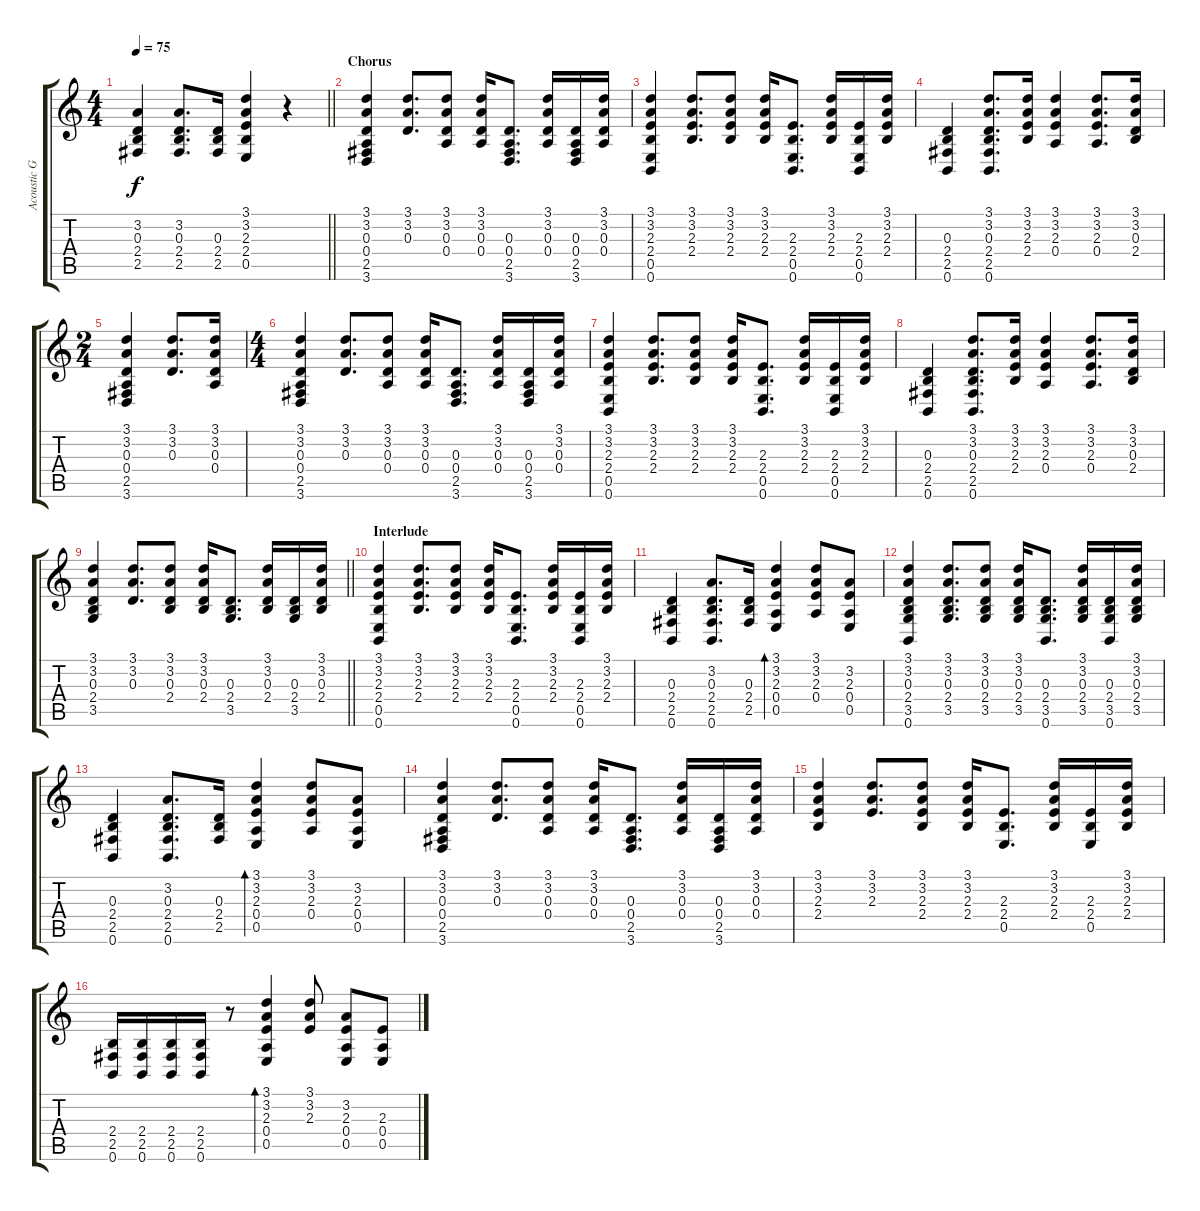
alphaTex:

\track ("Acoustic Guitar" "Acoustic G") {instrument acousticguitarsteel}
\staff {score tabs}
\tuning (B3 Gb3 D3 A2 E2 B1) {hide}
\ts (4 4)
\tempo 75
\clef g2
\barLineRight lightlight
\ks c
(3.2 0.3 2.4 2.5).4{dy f} (3.2 0.3 2.4 2.5).8{d} (0.3 2.4 2.5).16 (3.1 3.2 2.3 2.4 0.5).4 r.4 |
\section ("" "Chorus")
(3.1 3.2 0.3 0.4 2.5 3.6).4 (3.1 3.2 0.3).8{d} (3.1 3.2 0.3 0.4).8 (3.1 3.2 0.3 0.4).16 (0.3 0.4 2.5 3.6).8{d} (3.1 3.2 0.3 0.4).16 (0.3 0.4 2.5 3.6).16 (3.1 3.2 0.3 0.4).16 |
(3.1 3.2 2.3 2.4 0.5 0.6).4 (3.1 3.2 2.3 2.4).8{d} (3.1 3.2 2.3 2.4).8 (3.1 3.2 2.3 2.4).16 (2.3 2.4 0.5 0.6).8{d} (3.1 3.2 2.3 2.4).16 (2.3 2.4 0.5 0.6).16 (3.1 3.2 2.3 2.4).16 |
(0.3 2.4 2.5 0.6).4 (3.1 3.2 0.3 2.4 2.5 0.6).8{d} (3.1 3.2 2.3 2.4).16 (3.1 3.2 2.3 0.4).4 (3.1 3.2 2.3 0.4).8{d} (3.1 3.2 0.3 2.4).16 |
\ts (2 4)
(3.1 3.2 0.3 0.4 2.5 3.6).4 (3.1 3.2 0.3).8{d} (3.1 3.2 0.3 0.4).16 |
\ts (4 4)
(3.1 3.2 0.3 0.4 2.5 3.6).4 (3.1 3.2 0.3).8{d} (3.1 3.2 0.3 0.4).8 (3.1 3.2 0.3 0.4).16 (0.3 0.4 2.5 3.6).8{d} (3.1 3.2 0.3 0.4).16 (0.3 0.4 2.5 3.6).16 (3.1 3.2 0.3 0.4).16 |
(3.1 3.2 2.3 2.4 0.5 0.6).4 (3.1 3.2 2.3 2.4).8{d} (3.1 3.2 2.3 2.4).8 (3.1 3.2 2.3 2.4).16 (2.3 2.4 0.5 0.6).8{d} (3.1 3.2 2.3 2.4).16 (2.3 2.4 0.5 0.6).16 (3.1 3.2 2.3 2.4).16 |
(0.3 2.4 2.5 0.6).4 (3.1 3.2 0.3 2.4 2.5 0.6).8{d} (3.1 3.2 2.3 2.4).16 (3.1 3.2 2.3 0.4).4 (3.1 3.2 2.3 0.4).8{d} (3.1 3.2 0.3 2.4).16 |
\barLineRight lightlight
(3.1 3.2 0.3 2.4 3.5).4 (3.1 3.2 0.3).8{d} (3.1 3.2 0.3 2.4).8 (3.1 3.2 0.3 2.4).16 (0.3 2.4 3.5).8{d} (3.1 3.2 0.3 2.4).16 (0.3 2.4 3.5).16 (3.1 3.2 0.3 2.4).16 |
\section ("" "Interlude")
(3.1 3.2 2.3 2.4 0.5 0.6).4 (3.1 3.2 2.3 2.4).8{d} (3.1 3.2 2.3 2.4).8 (3.1 3.2 2.3 2.4).16 (2.3 2.4 0.5 0.6).8{d} (3.1 3.2 2.3 2.4).16 (2.3 2.4 0.5 0.6).16 (3.1 3.2 2.3 2.4).16 |
(0.3 2.4 2.5 0.6).4 (3.2 0.3 2.4 2.5 0.6).8{d} (0.3 2.4 2.5).16 (3.1 3.2 2.3 0.4 0.5).4{bd 120} (3.1 3.2 2.3 0.4).8 (3.2 2.3 0.4 0.5).8 |
(3.1 3.2 0.3 2.4 3.5 0.6).4 (3.1 3.2 0.3 2.4 3.5).8{d} (3.1 3.2 0.3 2.4 3.5).8 (3.1 3.2 0.3 2.4 3.5).16 (0.3 2.4 3.5 0.6).8{d} (3.1 3.2 0.3 2.4 3.5).16 (0.3 2.4 3.5 0.6).16 (3.1 3.2 0.3 2.4 3.5).16 |
(0.3 2.4 2.5 0.6).4 (3.2 0.3 2.4 2.5 0.6).8{d} (0.3 2.4 2.5).16 (3.1 3.2 2.3 0.4 0.5).4{bd 120} (3.1 3.2 2.3 0.4).8 (3.2 2.3 0.4 0.5).8 |
(3.1 3.2 0.3 0.4 2.5 3.6).4 (3.1 3.2 0.3).8{d} (3.1 3.2 0.3 0.4).8 (3.1 3.2 0.3 0.4).16 (0.3 0.4 2.5 3.6).8{d} (3.1 3.2 0.3 0.4).16 (0.3 0.4 2.5 3.6).16 (3.1 3.2 0.3 0.4).16 |
(3.1 3.2 2.3 2.4).4 (3.1 3.2 2.3).8{d} (3.1 3.2 2.3 2.4).8 (3.1 3.2 2.3 2.4).16 (2.3 2.4 0.5).8{d} (3.1 3.2 2.3 2.4).16 (2.3 2.4 0.5).16 (3.1 3.2 2.3 2.4).16 |
(2.4 2.5 0.6).16 (2.4 2.5 0.6).16 (2.4 2.5 0.6).16 (2.4 2.5 0.6).16 r.8 (3.1 3.2 2.3 0.4 0.5).4{bd 120} (3.1 3.2 2.3).8 (3.2 2.3 0.4 0.5).8 (2.3 0.4 0.5).8
